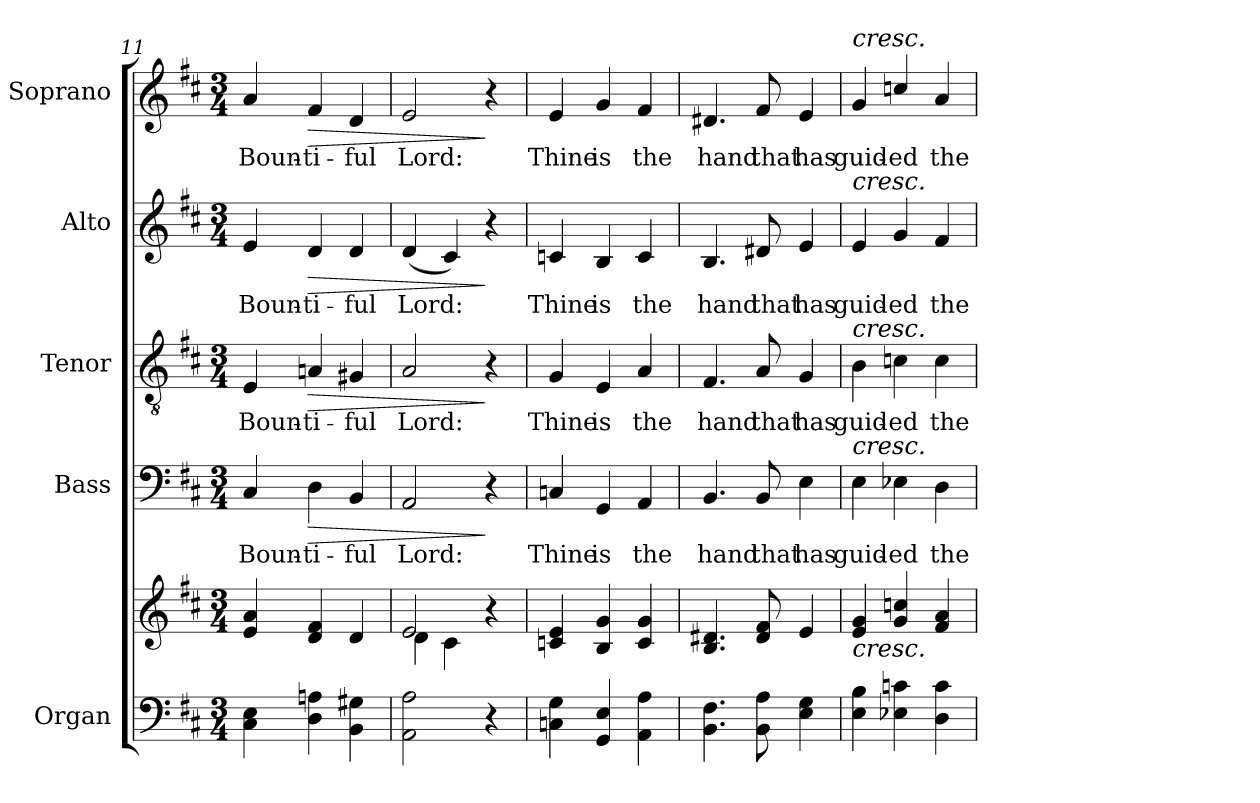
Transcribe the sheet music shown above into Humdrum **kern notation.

**kern	**kern	**kern	**text	**dynam	**kern	**text	**dynam	**kern	**text	**dynam	**kern	**text	**dynam
*part5	*part5	*part4	*part4	*part4	*part3	*part3	*part3	*part2	*part2	*part2	*part1	*part1	*part1
*staff6	*staff5	*staff4	*staff4	*staff4	*staff3	*staff3	*staff3	*staff2	*staff2	*staff2	*staff1	*staff1	*staff1
*I"Organ	*	*I"Bass	*	*	*I"Tenor	*	*	*I"Alto	*	*	*I"Soprano	*	*
*I'Org.	*	*I'B.	*	*	*I'T.	*	*	*I'A.	*	*	*I'S.	*	*
*clefF4	*clefG2	*clefF4	*	*	*clefGv2	*	*	*clefG2	*	*	*clefG2	*	*
*	*	*	*	*	*ITrd7c12	*	*	*	*	*	*	*	*
*k[f#c#]	*k[f#c#]	*k[f#c#]	*	*	*k[f#c#]	*	*	*k[f#c#]	*	*	*k[f#c#]	*	*
*D:	*D:	*D:	*	*	*D:	*	*	*D:	*	*	*D:	*	*
*M3/4	*M3/4	*M3/4	*	*	*M3/4	*	*	*M3/4	*	*	*M3/4	*	*
=11	=11	=11	=11	=11	=11	=11	=11	=11	=11	=11	=11	=11	=11
!	!	!	!LO:LY:b:color=#000000	!	!	!	!	!	!	!	!	!	!
!	!	!	!	!	!	!LO:LY:b:color=#000000	!	!	!	!	!	!	!
!	!	!	!	!	!	!	!	!	!LO:LY:b:color=#000000	!	!	!	!
!	!	!	!	!	!	!	!	!	!	!	!	!LO:LY:b:color=#000000	!
4C#i\ 4Ei	4ei/ 4ai	4C#i/	Boun-	.	4EEi/	Boun-	.	4ei/	Boun-	.	4ai/	Boun-	.
!	!	!	!LO:LY:b:color=#000000	!LO:HP:b	!	!	!	!	!	!	!	!	!
!	!	!	!	!	!	!LO:LY:b:color=#000000	!LO:HP:b	!	!	!	!	!	!
!	!	!	!	!	!	!	!	!	!LO:LY:b:color=#000000	!LO:HP:b	!	!	!
!	!	!	!	!	!	!	!	!	!	!	!	!LO:LY:b:color=#000000	!LO:HP:b
4Di\ 4Ani	4di/ 4f#i	4Di\	-ti-	>	4AAni/	-ti-	>	4di/	-ti-	>	4f#i/	-ti-	>
!	!	!	!LO:LY:b:color=#000000	!	!	!	!	!	!	!	!	!	!
!	!	!	!	!	!	!LO:LY:b:color=#000000	!	!	!	!	!	!	!
!	!	!	!	!	!	!	!	!	!LO:LY:b:color=#000000	!	!	!	!
!	!	!	!	!	!	!	!	!	!	!	!	!LO:LY:b:color=#000000	!
4BBi\ 4G#Xi	4di/	4BBi/	-ful	.	4GG#Xi/	-ful	.	4di/	-ful	.	4di/	-ful	.
=12	=12	=12	=12	=12	=12	=12	=12	=12	=12	=12	=12	=12	=12
*	*^	*	*	*	*	*	*	*	*	*	*	*	*
!	!	!	!	!LO:LY:b:color=#000000	!	!	!	!	!	!	!	!	!	!
!	!	!	!	!	!	!	!LO:LY:b:color=#000000	!	!	!	!	!	!	!
!	!	!	!	!	!	!	!	!	!	!LO:LY:b:color=#000000	!	!	!	!
!	!	!	!	!	!	!	!	!	!	!	!	!	!LO:LY:b:color=#000000	!
2AAi\ 2Ai	2ei/	4di\	2AAi/	Lord:	.	2AAi/	Lord:	.	(4di/	Lord:	.	2ei/	Lord:	.
.	.	4c#i\	.	.	.	.	.	.	4c#i/)	.	.	.	.	.
4r	4r	4ryy	4r	.	]	4r	.	]	4r	.	]	4r	.	]
*	*v	*v	*	*	*	*	*	*	*	*	*	*	*	*
=13	=13	=13	=13	=13	=13	=13	=13	=13	=13	=13	=13	=13	=13
*	*^	*	*	*	*	*	*	*	*	*	*	*	*
!	!	!	!	!LO:LY:b:color=#000000	!	!	!	!	!	!	!	!	!	!
*	*v	*v	*	*	*	*	*	*	*	*	*	*	*	*
*	*^	*	*	*	*	*	*	*	*	*	*	*	*
!	!	!	!	!	!	!	!LO:LY:b:color=#000000	!	!	!	!	!	!	!
*	*v	*v	*	*	*	*	*	*	*	*	*	*	*	*
*	*^	*	*	*	*	*	*	*	*	*	*	*	*
!	!	!	!	!	!	!	!	!	!	!LO:LY:b:color=#000000	!	!	!	!
*	*v	*v	*	*	*	*	*	*	*	*	*	*	*	*
*	*^	*	*	*	*	*	*	*	*	*	*	*	*
!	!	!	!	!	!	!	!	!	!	!	!	!	!LO:LY:b:color=#000000	!
*	*v	*v	*	*	*	*	*	*	*	*	*	*	*	*
4Cni\ 4Gi	4cni/ 4ei	4Cni/	Thine	.	4GGi/	Thine	.	4cni/	Thine	.	4ei/	Thine	.
!	!	!	!LO:LY:b:color=#000000	!	!	!	!	!	!	!	!	!	!
!	!	!	!	!	!	!LO:LY:b:color=#000000	!	!	!	!	!	!	!
!	!	!	!	!	!	!	!	!	!LO:LY:b:color=#000000	!	!	!	!
!	!	!	!	!	!	!	!	!	!	!	!	!LO:LY:b:color=#000000	!
4GGi/ 4Ei	4Bi/ 4gi	4GGi/	is	.	4EEi/	is	.	4Bi/	is	.	4gi/	is	.
!	!	!	!LO:LY:b:color=#000000	!	!	!	!	!	!	!	!	!	!
!	!	!	!	!	!	!LO:LY:b:color=#000000	!	!	!	!	!	!	!
!	!	!	!	!	!	!	!	!	!LO:LY:b:color=#000000	!	!	!	!
!	!	!	!	!	!	!	!	!	!	!	!	!LO:LY:b:color=#000000	!
4AAi\ 4Ai	4ci/ 4gi	4AAi/	the	.	4AAi/	the	.	4ci/	the	.	4f#i/	the	.
=14	=14	=14	=14	=14	=14	=14	=14	=14	=14	=14	=14	=14	=14
!	!	!	!LO:LY:b:color=#000000	!	!	!	!	!	!	!	!	!	!
!	!	!	!	!	!	!LO:LY:b:color=#000000	!	!	!	!	!	!	!
!	!	!	!	!	!	!	!	!	!LO:LY:b:color=#000000	!	!	!	!
!	!	!	!	!	!	!	!	!	!	!	!	!LO:LY:b:color=#000000	!
4.BBi\ 4.F#i	4.Bi/ 4.d#Xi	4.BBi/	hand	.	4.FF#i/	hand	.	4.Bi/	hand	.	4.d#Xi/	hand	.
!	!	!	!LO:LY:b:color=#000000	!	!	!	!	!	!	!	!	!	!
!	!	!	!	!	!	!LO:LY:b:color=#000000	!	!	!	!	!	!	!
!	!	!	!	!	!	!	!	!	!LO:LY:b:color=#000000	!	!	!	!
!	!	!	!	!	!	!	!	!	!	!	!	!LO:LY:b:color=#000000	!
8BBi\ 8Ai	8d#i/ 8f#i	8BBi/	that	.	8AAi/	that	.	8d#Xi/	that	.	8f#i/	that	.
!	!	!	!LO:LY:b:color=#000000	!	!	!	!	!	!	!	!	!	!
!	!	!	!	!	!	!LO:LY:b:color=#000000	!	!	!	!	!	!	!
!	!	!	!	!	!	!	!	!	!LO:LY:b:color=#000000	!	!	!	!
!	!	!	!	!	!	!	!	!	!	!	!	!LO:LY:b:color=#000000	!
4Ei\ 4Gi	4ei/	4Ei\	has	.	4GGi/	has	.	4ei/	has	.	4ei/	has	.
=15	=15	=15	=15	=15	=15	=15	=15	=15	=15	=15	=15	=15	=15
!	!	!	!LO:LY:b:color=#000000	!	!	!	!	!	!	!	!	!	!
!	!	!	!	!	!	!LO:LY:b:color=#000000	!	!	!	!	!	!	!
!	!	!	!	!	!	!	!	!	!LO:LY:b:color=#000000	!	!	!	!
!	!	!	!	!	!	!	!	!	!	!	!LO:TX:a:i:t=cresc.	!	!
!	!	!	!	!	!	!	!	!LO:TX:a:i:t=cresc.	!	!	!	!	!
!	!	!	!	!	!LO:TX:a:i:t=cresc.	!	!	!	!	!	!	!	!
!	!	!LO:TX:a:i:t=cresc.	!	!	!	!	!	!	!	!	!	!	!
!	!LO:TX:b:i:t=cresc.	!	!	!	!	!	!	!	!	!	!	!	!
!	!	!	!	!	!	!	!	!	!	!	!	!LO:LY:b:color=#000000	!
4Ei\ 4Bi	4ei/ 4gi	4Ei\	guid-	.	4BBi\	guid-	.	4ei/	guid-	.	4gi/	guid-	.
!	!	!	!LO:LY:b:color=#000000	!	!	!	!	!	!	!	!	!	!
!	!	!	!	!	!	!LO:LY:b:color=#000000	!	!	!	!	!	!	!
!	!	!	!	!	!	!	!	!	!LO:LY:b:color=#000000	!	!	!	!
!	!	!	!	!	!	!	!	!	!	!	!	!LO:LY:b:color=#000000	!
4E-Xi\ 4cni	4gi/ 4ccni	4E-Xi\	-ed	.	4Cni\	-ed	.	4gi/	-ed	.	4ccni/	-ed	.
!	!	!	!LO:LY:b:color=#000000	!	!	!	!	!	!	!	!	!	!
!	!	!	!	!	!	!LO:LY:b:color=#000000	!	!	!	!	!	!	!
!	!	!	!	!	!	!	!	!	!LO:LY:b:color=#000000	!	!	!	!
!	!	!	!	!	!	!	!	!	!	!	!	!LO:LY:b:color=#000000	!
4Di\ 4ci	4f#i/ 4ai	4Di\	the	.	4Ci\	the	.	4f#i/	the	.	4ai/	the	.
=	=	=	=	=	=	=	=	=	=	=	=	=	=
*-	*-	*-	*-	*-	*-	*-	*-	*-	*-	*-	*-	*-	*-
